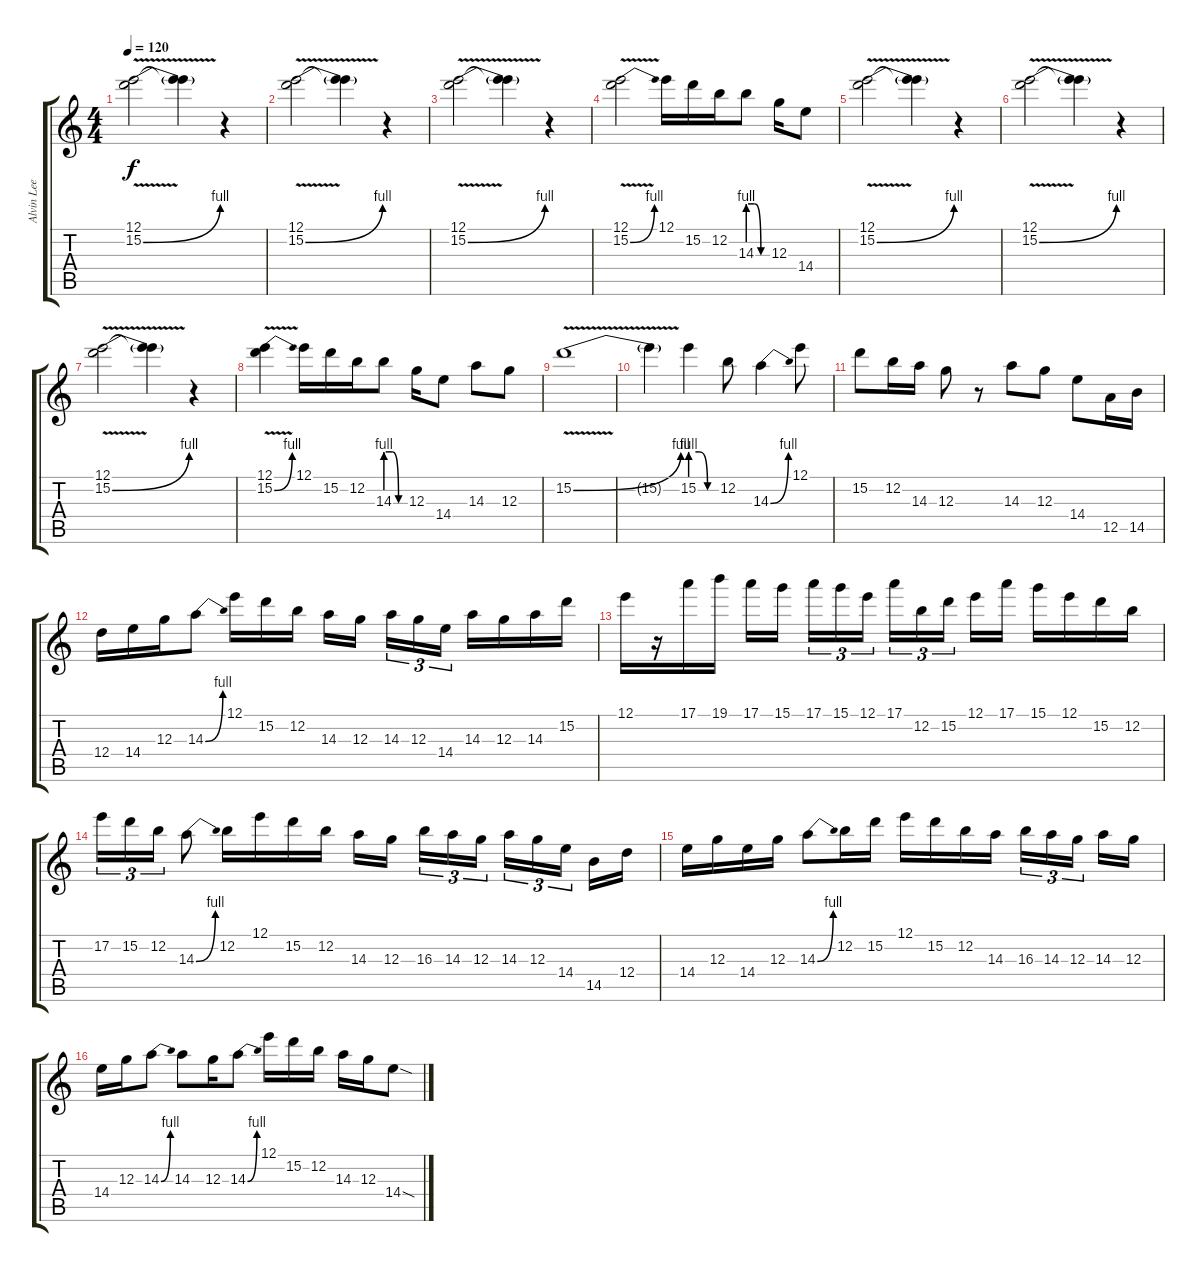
\track ("Alvin Lee (solo)" "Alvin Lee ") {instrument overdrivenguitar}
\staff {score tabs}
\tuning (E4 B3 G3 D3 A2 E2) {hide}
\ts (4 4)
\tempo 120
\clef g2
\ks c
(12.1 15.2{be (bend 0 0 60 4) v}).2{dy f} (12.1{t} 15.2{t}).4 r.4 |
(12.1 15.2{be (bend 0 0 60 4) v}).2 (12.1{t} 15.2{t}).4 r.4 |
(12.1 15.2{be (bend 0 0 60 4) v}).2 (12.1{t} 15.2{t}).4 r.4 |
(12.1 15.2{be (bend 0 0 60 4) v}).2 12.1.16 15.2.16 12.2.16 14.3{be (custom 0 4 20 4 40 0 60 0)}.8 12.3.16 14.4.8 |
(12.1 15.2{be (bend 0 0 60 4) v}).2 (12.1{t} 15.2{t}).4 r.4 |
(12.1 15.2{be (bend 0 0 60 4) v}).2 (12.1{t} 15.2{t}).4 r.4 |
(12.1 15.2{be (bend 0 0 60 4) v}).2 (12.1{t} 15.2{t}).4 r.4 |
(12.1 15.2{be (bend 0 0 60 4) v}).4 12.1.16 15.2.16 12.2.16 14.3{be (custom 0 4 20 4 40 0 60 0)}.8 12.3.16 14.4.8 14.3.8 12.3.8 |
15.2{be (bend 0 0 60 4) v}.1 |
15.2{t}.4 15.2{be (custom 0 4 20 4 40 0 60 0)}.4 12.2.8 14.3{be (bend 0 0 60 4)}.4 12.1.8 |
15.2.8 12.2.16 14.3.16 12.3.8 r.8 14.3.8 12.3.8 14.4.8 12.5.16 14.5.16 |
12.4.16 14.4.16 12.3.16 14.3{be (bend 0 0 60 4)}.8 12.1.16 15.2.16 12.2.16 14.3.16 12.3.16 14.3.16{tu (3 2)} 12.3.16{tu (3 2)} 14.4.16{tu (3 2)} 14.3.16 12.3.16 14.3.16 15.2.16 |
12.1.16 r.16 17.1.16 19.1.16 17.1.16 15.1.16 17.1.16{tu (3 2)} 15.1.16{tu (3 2)} 12.1.16{tu (3 2)} 17.1.16{tu (3 2)} 12.2.16{tu (3 2)} 15.2.16{tu (3 2)} 12.1.16 17.1.16 15.1.16 12.1.16 15.2.16 12.2.16 |
17.2.16{tu (3 2)} 15.2.16{tu (3 2)} 12.2.16{tu (3 2)} 14.3{be (bend 0 0 60 4)}.8 12.2.16 12.1.16 15.2.16 12.2.16 14.3.16 12.3.16 16.3.16{tu (3 2)} 14.3.16{tu (3 2)} 12.3.16{tu (3 2)} 14.3.16{tu (3 2)} 12.3.16{tu (3 2)} 14.4.16{tu (3 2)} 14.5.16 12.4.16 |
14.4.16 12.3.16 14.4.16 12.3.16 14.3{be (bend 0 0 60 4)}.8 12.2.16 15.2.16 12.1.16 15.2.16 12.2.16 14.3.16 16.3.16{tu (3 2)} 14.3.16{tu (3 2)} 12.3.16{tu (3 2)} 14.3.16 12.3.16 |
14.4.16 12.3.16 14.3{be (bend 0 0 60 4)}.8 14.3.8 12.3.16 14.3{be (bend 0 0 60 4)}.8 12.1.16 15.2.16 12.2.16 14.3.16 12.3.16 14.4{sod}.8
